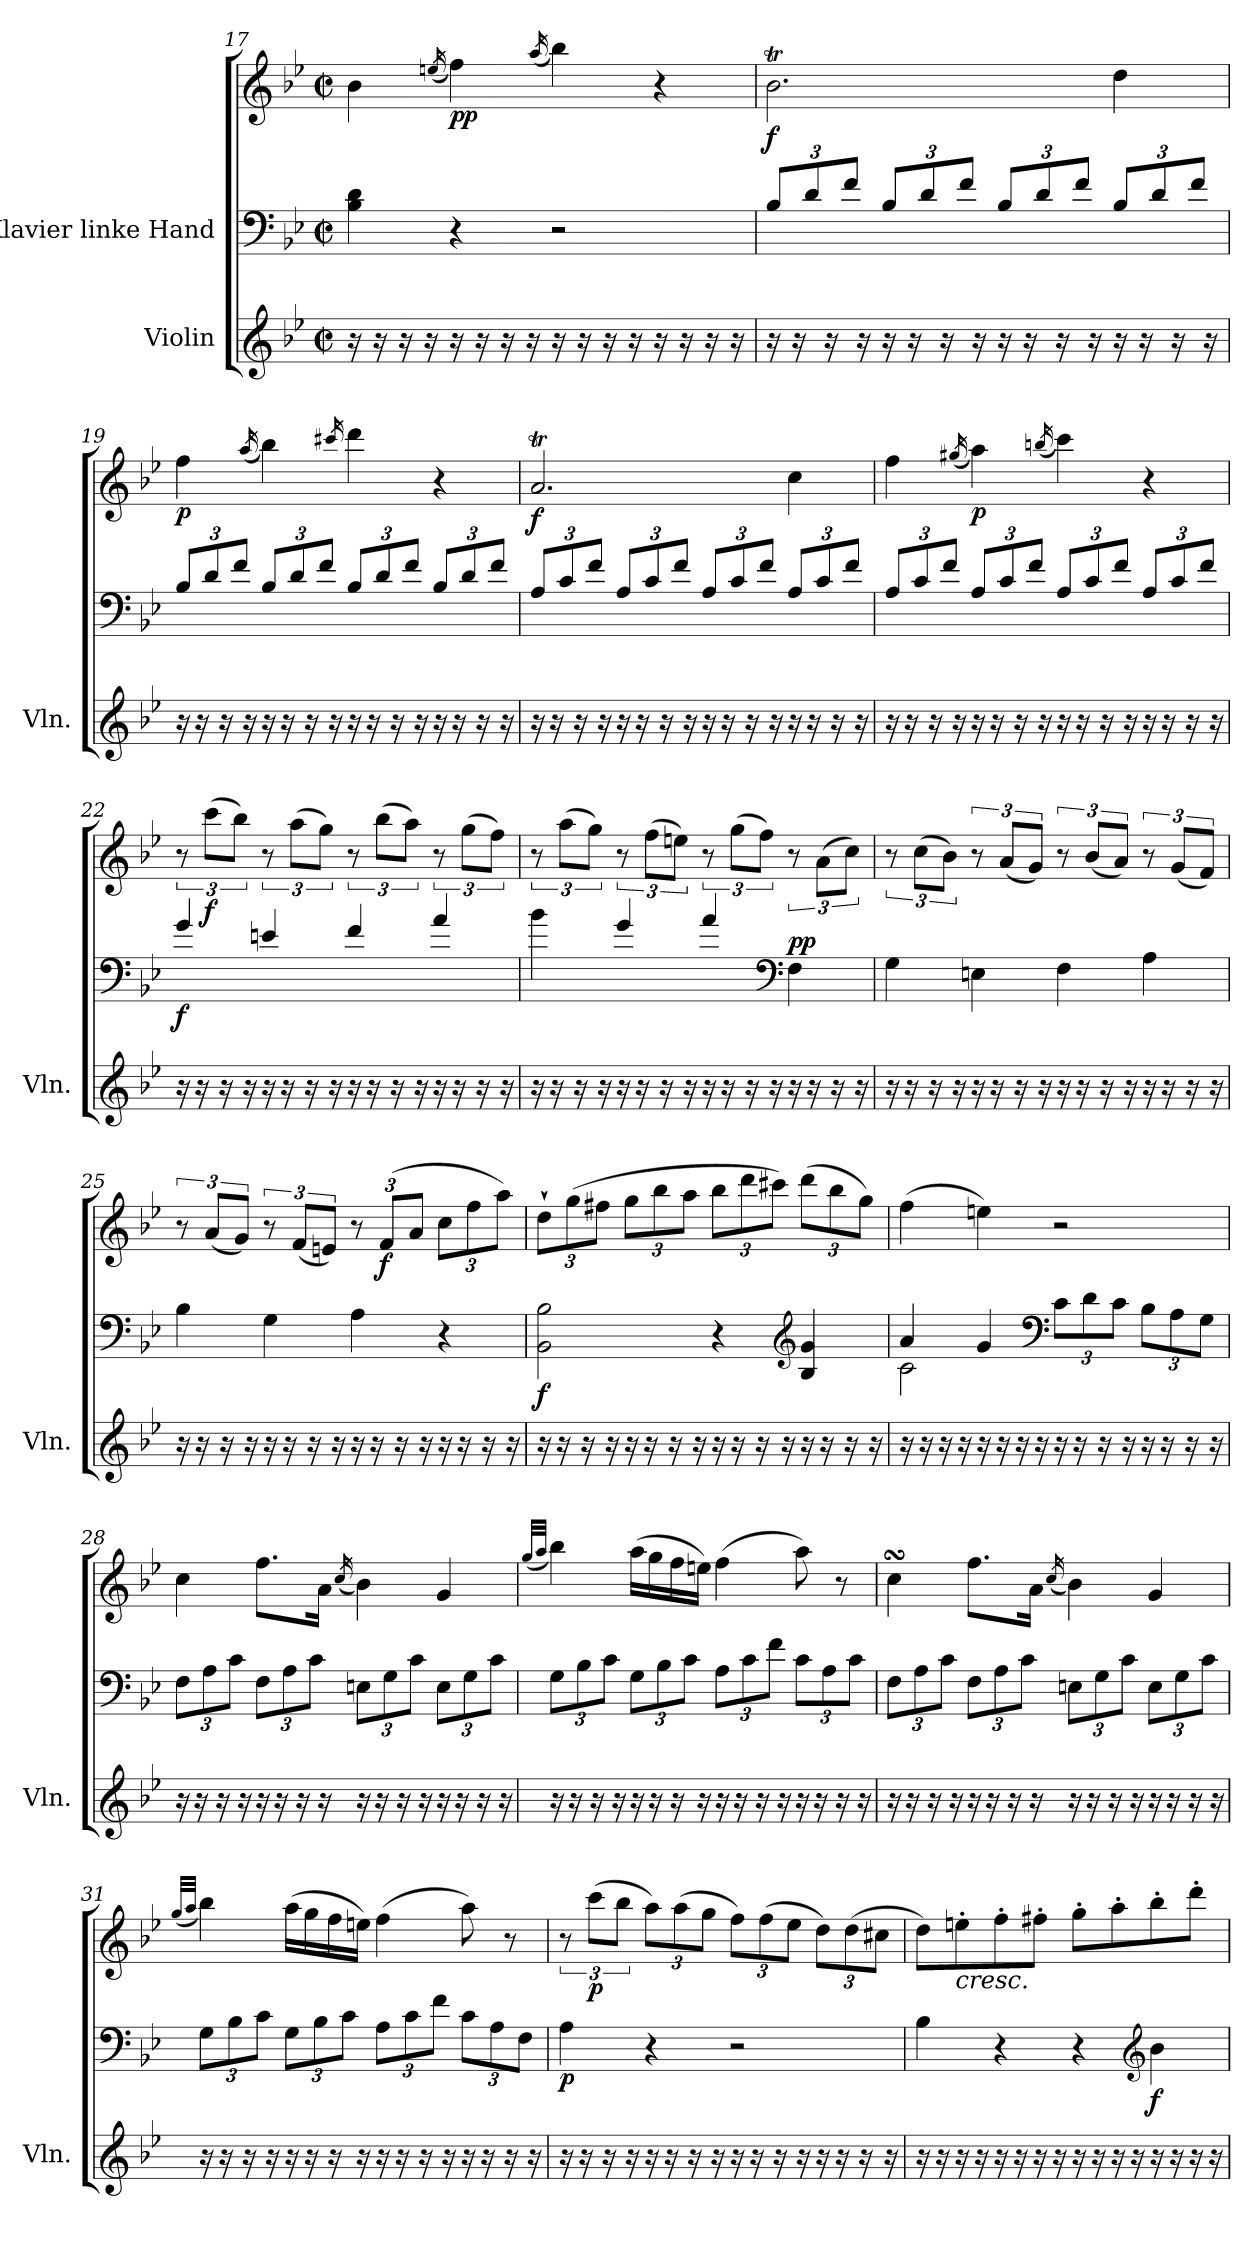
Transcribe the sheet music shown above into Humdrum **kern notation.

**kern	**kern	**kern	**dynam
*part2	*part1	*part1	*part1
*staff3	*staff2	*staff1	*staff1/2
*I"Violin	*I"Klavier linke Hand	*	*
*I'Vln.	*	*	*
*clefG2	*clefF4	*clefG2	*
*k[b-e-]	*k[b-e-]	*k[b-e-]	*
*M2/2	*M2/2	*M2/2	*
*met(c|)	*met(c|)	*met(c|)	*
=17	=17	=17	=17
16r	4B-\ 4d\	4b-\	.
16r	.	.	.
16r	.	.	.
16r	.	.	.
.	.	(<16qeen/	.
!	!	!	!LO:DY:b
16r	4r	4ff\)	pp
16r	.	.	.
16r	.	.	.
16r	.	.	.
.	.	(<16qaa/	.
16r	2r	4bb-\)	.
16r	.	.	.
16r	.	.	.
16r	.	.	.
16r	.	4r	.
16r	.	.	.
16r	.	.	.
16r	.	.	.
!!LO:PB:g=z
=18	=18	=18	=18
*	*Xbrackettup	*	*
!	!	!	!LO:DY:b
16r	12B-/L	2.b-T\	f
16r	.	.	.
.	12d/	.	.
16r	.	.	.
.	12f/J	.	.
16r	.	.	.
16r	12B-/L	.	.
16r	.	.	.
.	12d/	.	.
16r	.	.	.
.	12f/J	.	.
16r	.	.	.
16r	12B-/L	.	.
16r	.	.	.
.	12d/	.	.
16r	.	.	.
.	12f/J	.	.
16r	.	.	.
16r	12B-/L	4dd\	.
16r	.	.	.
.	12d/	.	.
16r	.	.	.
.	12f/J	.	.
16r	.	.	.
=19	=19	=19	=19
!	!	!	!LO:DY:b
16r	12B-/L	4ff\	p
16r	.	.	.
.	12d/	.	.
16r	.	.	.
.	12f/J	.	.
16r	.	.	.
.	.	(<16qaa/	.
16r	12B-/L	4bb-\)	.
16r	.	.	.
.	12d/	.	.
16r	.	.	.
.	12f/J	.	.
16r	.	.	.
.	.	16qccc#X/	.
16r	12B-/L	4ddd\	.
16r	.	.	.
.	12d/	.	.
16r	.	.	.
.	12f/J	.	.
16r	.	.	.
16r	12B-/L	4r	.
16r	.	.	.
.	12d/	.	.
16r	.	.	.
.	12f/J	.	.
16r	.	.	.
!!LO:LB:g=z
=20	=20	=20	=20
!	!	!	!LO:DY:b
16r	12A/L	2.at/	f
16r	.	.	.
.	12c/	.	.
16r	.	.	.
.	12f/J	.	.
16r	.	.	.
16r	12A/L	.	.
16r	.	.	.
.	12c/	.	.
16r	.	.	.
.	12f/J	.	.
16r	.	.	.
16r	12A/L	.	.
16r	.	.	.
.	12c/	.	.
16r	.	.	.
.	12f/J	.	.
16r	.	.	.
16r	12A/L	4cc\	.
16r	.	.	.
.	12c/	.	.
16r	.	.	.
.	12f/J	.	.
16r	.	.	.
=21	=21	=21	=21
16r	12A/L	4ff\	.
16r	.	.	.
.	12c/	.	.
16r	.	.	.
.	12f/J	.	.
16r	.	.	.
.	.	(<16qgg#X/	.
!	!	!	!LO:DY:b
16r	12A/L	4aa\)	p
16r	.	.	.
.	12c/	.	.
16r	.	.	.
.	12f/J	.	.
16r	.	.	.
.	.	(<16qbbn/	.
16r	12A/L	4ccc\)	.
16r	.	.	.
.	12c/	.	.
16r	.	.	.
.	12f/J	.	.
16r	.	.	.
16r	12A/L	4r	.
16r	.	.	.
.	12c/	.	.
16r	.	.	.
.	12f/J	.	.
16r	.	.	.
!!LO:LB:g=z
=22	=22	=22	=22
!	!	!	!LO:DY:b=2
16r	4g/	12r	f
16r	.	.	.
!	!	!	!LO:DY:b
.	.	(>12ccc\L	f
16r	.	.	.
.	.	12bb-\J)	.
16r	.	.	.
16r	4en/	12r	.
16r	.	.	.
.	.	(>12aa\L	.
16r	.	.	.
.	.	12gg\J)	.
16r	.	.	.
16r	4f/	12r	.
16r	.	.	.
.	.	(>12bb-\L	.
16r	.	.	.
.	.	12aa\J)	.
16r	.	.	.
16r	4a/	12r	.
16r	.	.	.
.	.	(>12gg\L	.
16r	.	.	.
.	.	12ff\J)	.
16r	.	.	.
=23	=23	=23	=23
16r	4b-\	12r	.
16r	.	.	.
.	.	(>12aa\L	.
16r	.	.	.
.	.	12gg\J)	.
16r	.	.	.
16r	4g/	12r	.
16r	.	.	.
.	.	(>12ff\L	.
16r	.	.	.
.	.	12een\J)	.
16r	.	.	.
16r	4a/	12r	.
16r	.	.	.
.	.	(>12gg\L	.
16r	.	.	.
.	.	12ff\J)	.
16r	.	.	.
*	*clefF4	*	*
!	!	!	!LO:DY:b=2
!	!	!	!LO:DY:n=1:a=2
16r	4F\	12r	p p
16r	.	.	.
.	.	(>12a\L	.
16r	.	.	.
.	.	12cc\J)	.
16r	.	.	.
!!LO:LB:g=z
=24	=24	=24	=24
16r	4G\	12r	.
16r	.	.	.
.	.	(>12cc\L	.
16r	.	.	.
.	.	12b-\J)	.
16r	.	.	.
16r	4En\	12r	.
16r	.	.	.
.	.	(<12a/L	.
16r	.	.	.
.	.	12g/J)	.
16r	.	.	.
16r	4F\	12r	.
16r	.	.	.
.	.	(<12b-/L	.
16r	.	.	.
.	.	12a/J)	.
16r	.	.	.
16r	4A\	12r	.
16r	.	.	.
.	.	(<12g/L	.
16r	.	.	.
.	.	12f/J)	.
16r	.	.	.
=25	=25	=25	=25
16r	4B-\	12r	.
16r	.	.	.
.	.	(<12a/L	.
16r	.	.	.
.	.	12g/J)	.
16r	.	.	.
16r	4G\	12r	.
16r	.	.	.
.	.	(<12f/L	.
16r	.	.	.
.	.	12en/J)	.
16r	.	.	.
*	*	*Xbrackettup	*
16r	4A\	12r	.
16r	.	.	.
!	!	!	!LO:DY:b
.	.	(>12f/L	f
16r	.	.	.
.	.	12a/J	.
16r	.	.	.
16r	4r	12cc\L	.
16r	.	.	.
.	.	12ff\	.
16r	.	.	.
.	.	12aa\J)	.
16r	.	.	.
!!LO:PB:g=z
=26	=26	=26	=26
!	!	!	!LO:DY:b=2
16r	2BB-\ 2B-\	12dd`\L	f
16r	.	.	.
.	.	(>12gg\	.
16r	.	.	.
.	.	12ff#X\J	.
16r	.	.	.
16r	.	12gg\L	.
16r	.	.	.
.	.	12bb-\	.
16r	.	.	.
.	.	12aa\J	.
16r	.	.	.
16r	4r	12bb-\L	.
16r	.	.	.
.	.	12ddd\	.
16r	.	.	.
.	.	12ccc#X\J)	.
16r	.	.	.
*	*clefG2	*	*
16r	4B-/ 4g/	(>12ddd\L	.
16r	.	.	.
.	.	12bb-\	.
16r	.	.	.
.	.	12gg\J)	.
16r	.	.	.
=27	=27	=27	=27
*	*^	*	*
16r	4a/	2c\	(>4ff\	.
16r	.	.	.	.
16r	.	.	.	.
16r	.	.	.	.
16r	4g/	.	4een\)	.
16r	.	.	.	.
16r	.	.	.	.
16r	.	.	.	.
*	*clefF4	*	*	*
16r	12c\L	2ryy	2r	.
16r	.	.	.	.
.	12d\	.	.	.
16r	.	.	.	.
.	12c\J	.	.	.
16r	.	.	.	.
16r	12B-\L	.	.	.
16r	.	.	.	.
.	12A\	.	.	.
16r	.	.	.	.
.	12G\J	.	.	.
16r	.	.	.	.
*	*v	*v	*	*
!!LO:LB:g=z
=28	=28	=28	=28
16r	12F\L	4cc\	.
16r	.	.	.
.	12A\	.	.
16r	.	.	.
.	12c\J	.	.
16r	.	.	.
16r	12F\L	8.ff\L	.
16r	.	.	.
.	12A\	.	.
16r	.	.	.
.	12c\J	.	.
16r	.	16a\Jk	.
.	.	(<16qcc/	.
16r	12En\L	4b-\)	.
16r	.	.	.
.	12G\	.	.
16r	.	.	.
.	12c\J	.	.
16r	.	.	.
16r	12E\L	4g/	.
16r	.	.	.
.	12G\	.	.
16r	.	.	.
.	12c\J	.	.
16r	.	.	.
=29	=29	=29	=29
.	.	(<32qgg/LLL	.
.	.	32qaa/JJJ	.
16r	12G\L	4bb-\)	.
16r	.	.	.
.	12B-\	.	.
16r	.	.	.
.	12c\J	.	.
16r	.	.	.
16r	12G\L	(>16aa\LL	.
16r	.	16gg\	.
.	12B-\	.	.
16r	.	16ff\	.
.	12c\J	.	.
16r	.	16een\JJ)	.
16r	12A\L	(>4ff\	.
16r	.	.	.
.	12c\	.	.
16r	.	.	.
.	12f\J	.	.
16r	.	.	.
16r	12c\L	8aa\)	.
16r	.	.	.
.	12A\	.	.
16r	.	8r	.
.	12c\J	.	.
16r	.	.	.
!!LO:LB:g=z
=30	=30	=30	=30
16r	12F\L	4ccsSSS\	.
16r	.	.	.
.	12A\	.	.
16r	.	.	.
.	12c\J	.	.
16r	.	.	.
16r	12F\L	8.ff\L	.
16r	.	.	.
.	12A\	.	.
16r	.	.	.
.	12c\J	.	.
16r	.	16a\Jk	.
.	.	(<16qcc/	.
16r	12En\L	4b-\)	.
16r	.	.	.
.	12G\	.	.
16r	.	.	.
.	12c\J	.	.
16r	.	.	.
16r	12E\L	4g/	.
16r	.	.	.
.	12G\	.	.
16r	.	.	.
.	12c\J	.	.
16r	.	.	.
=31	=31	=31	=31
.	.	(<32qgg/LLL	.
.	.	32qaa/JJJ	.
16r	12G\L	4bb-\)	.
16r	.	.	.
.	12B-\	.	.
16r	.	.	.
.	12c\J	.	.
16r	.	.	.
16r	12G\L	(>16aa\LL	.
16r	.	16gg\	.
.	12B-\	.	.
16r	.	16ff\	.
.	12c\J	.	.
16r	.	16een\JJ)	.
16r	12A\L	(>4ff\	.
16r	.	.	.
.	12c\	.	.
16r	.	.	.
.	12f\J	.	.
16r	.	.	.
16r	12c\L	8aa\)	.
16r	.	.	.
.	12A\	.	.
16r	.	8r	.
.	12F\J	.	.
16r	.	.	.
!!LO:LB:g=z
=32	=32	=32	=32
*	*	*brackettup	*
!	!	!	!LO:DY:b=2
16r	4A\	12r	p
16r	.	.	.
!	!	!	!LO:DY:b
.	.	(>12ccc\L	p
16r	.	.	.
.	.	12bb-\J	.
16r	.	.	.
*	*	*Xbrackettup	*
16r	4r	12aa\L)	.
16r	.	.	.
.	.	(>12aa\	.
16r	.	.	.
.	.	12gg\J	.
16r	.	.	.
16r	2r	12ff\L)	.
16r	.	.	.
.	.	(>12ff\	.
16r	.	.	.
.	.	12ee-\J	.
16r	.	.	.
16r	.	12dd\L)	.
16r	.	.	.
.	.	(>12dd\	.
16r	.	.	.
.	.	12cc#X\J	.
16r	.	.	.
=33	=33	=33	=33
16r	4B-\	8dd\L)	.
16r	.	.	.
!	!	!LO:TX:b:i:t=cresc.	!
16r	.	8een'\	.
16r	.	.	.
16r	4r	8ff'\	.
16r	.	.	.
16r	.	8ff#X'\J	.
16r	.	.	.
16r	4r	8gg'\L	.
16r	.	.	.
16r	.	8aa'\	.
16r	.	.	.
*	*clefG2	*	*
!	!	!	!LO:DY:b=2
16r	4b-\	8bb-'\	f
16r	.	.	.
16r	.	8ddd'\J	.
16r	.	.	.
=	=	=	=
*-	*-	*-	*-
